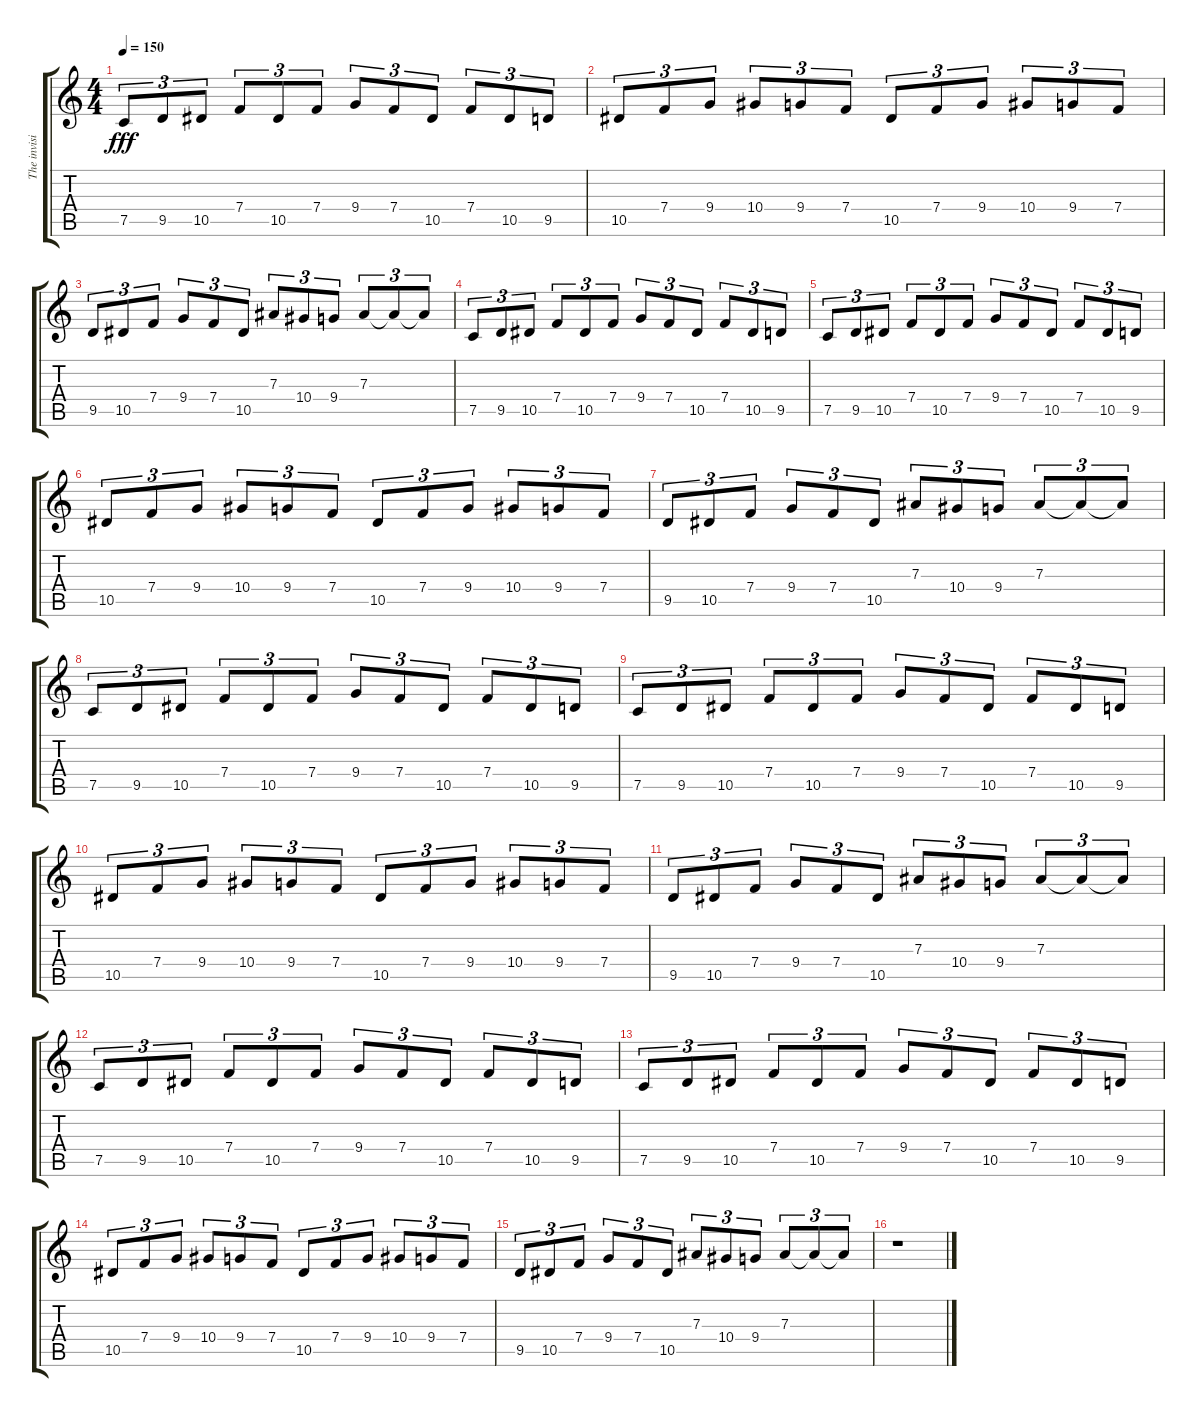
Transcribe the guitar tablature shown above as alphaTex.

\track ("The invisible third guitarist" "The invisi") {instrument distortionguitar}
\staff {score tabs}
\tuning (C4 G3 Eb3 Bb2 F2 C2) {hide}
\ts (4 4)
\tempo 150
\clef g2
\ks c
7.5.8{tu (3 2) dy fff} 9.5.8{tu (3 2)} 10.5.8{tu (3 2)} 7.4.8{tu (3 2)} 10.5.8{tu (3 2)} 7.4.8{tu (3 2)} 9.4.8{tu (3 2)} 7.4.8{tu (3 2)} 10.5.8{tu (3 2)} 7.4.8{tu (3 2)} 10.5.8{tu (3 2)} 9.5.8{tu (3 2)} |
10.5.8{tu (3 2)} 7.4.8{tu (3 2)} 9.4.8{tu (3 2)} 10.4.8{tu (3 2)} 9.4.8{tu (3 2)} 7.4.8{tu (3 2)} 10.5.8{tu (3 2)} 7.4.8{tu (3 2)} 9.4.8{tu (3 2)} 10.4.8{tu (3 2)} 9.4.8{tu (3 2)} 7.4.8{tu (3 2)} |
9.5.8{tu (3 2)} 10.5.8{tu (3 2)} 7.4.8{tu (3 2)} 9.4.8{tu (3 2)} 7.4.8{tu (3 2)} 10.5.8{tu (3 2)} 7.3.8{tu (3 2)} 10.4.8{tu (3 2)} 9.4.8{tu (3 2)} 7.3.8{tu (3 2)} 7.3{t}.8{tu (3 2)} 7.3{t}.8{tu (3 2)} |
7.5.8{tu (3 2)} 9.5.8{tu (3 2)} 10.5.8{tu (3 2)} 7.4.8{tu (3 2)} 10.5.8{tu (3 2)} 7.4.8{tu (3 2)} 9.4.8{tu (3 2)} 7.4.8{tu (3 2)} 10.5.8{tu (3 2)} 7.4.8{tu (3 2)} 10.5.8{tu (3 2)} 9.5.8{tu (3 2)} |
7.5.8{tu (3 2)} 9.5.8{tu (3 2)} 10.5.8{tu (3 2)} 7.4.8{tu (3 2)} 10.5.8{tu (3 2)} 7.4.8{tu (3 2)} 9.4.8{tu (3 2)} 7.4.8{tu (3 2)} 10.5.8{tu (3 2)} 7.4.8{tu (3 2)} 10.5.8{tu (3 2)} 9.5.8{tu (3 2)} |
10.5.8{tu (3 2)} 7.4.8{tu (3 2)} 9.4.8{tu (3 2)} 10.4.8{tu (3 2)} 9.4.8{tu (3 2)} 7.4.8{tu (3 2)} 10.5.8{tu (3 2)} 7.4.8{tu (3 2)} 9.4.8{tu (3 2)} 10.4.8{tu (3 2)} 9.4.8{tu (3 2)} 7.4.8{tu (3 2)} |
9.5.8{tu (3 2)} 10.5.8{tu (3 2)} 7.4.8{tu (3 2)} 9.4.8{tu (3 2)} 7.4.8{tu (3 2)} 10.5.8{tu (3 2)} 7.3.8{tu (3 2)} 10.4.8{tu (3 2)} 9.4.8{tu (3 2)} 7.3.8{tu (3 2)} 7.3{t}.8{tu (3 2)} 7.3{t}.8{tu (3 2)} |
7.5.8{tu (3 2)} 9.5.8{tu (3 2)} 10.5.8{tu (3 2)} 7.4.8{tu (3 2)} 10.5.8{tu (3 2)} 7.4.8{tu (3 2)} 9.4.8{tu (3 2)} 7.4.8{tu (3 2)} 10.5.8{tu (3 2)} 7.4.8{tu (3 2)} 10.5.8{tu (3 2)} 9.5.8{tu (3 2)} |
7.5.8{tu (3 2)} 9.5.8{tu (3 2)} 10.5.8{tu (3 2)} 7.4.8{tu (3 2)} 10.5.8{tu (3 2)} 7.4.8{tu (3 2)} 9.4.8{tu (3 2)} 7.4.8{tu (3 2)} 10.5.8{tu (3 2)} 7.4.8{tu (3 2)} 10.5.8{tu (3 2)} 9.5.8{tu (3 2)} |
10.5.8{tu (3 2)} 7.4.8{tu (3 2)} 9.4.8{tu (3 2)} 10.4.8{tu (3 2)} 9.4.8{tu (3 2)} 7.4.8{tu (3 2)} 10.5.8{tu (3 2)} 7.4.8{tu (3 2)} 9.4.8{tu (3 2)} 10.4.8{tu (3 2)} 9.4.8{tu (3 2)} 7.4.8{tu (3 2)} |
9.5.8{tu (3 2)} 10.5.8{tu (3 2)} 7.4.8{tu (3 2)} 9.4.8{tu (3 2)} 7.4.8{tu (3 2)} 10.5.8{tu (3 2)} 7.3.8{tu (3 2)} 10.4.8{tu (3 2)} 9.4.8{tu (3 2)} 7.3.8{tu (3 2)} 7.3{t}.8{tu (3 2)} 7.3{t}.8{tu (3 2)} |
7.5.8{tu (3 2)} 9.5.8{tu (3 2)} 10.5.8{tu (3 2)} 7.4.8{tu (3 2)} 10.5.8{tu (3 2)} 7.4.8{tu (3 2)} 9.4.8{tu (3 2)} 7.4.8{tu (3 2)} 10.5.8{tu (3 2)} 7.4.8{tu (3 2)} 10.5.8{tu (3 2)} 9.5.8{tu (3 2)} |
7.5.8{tu (3 2)} 9.5.8{tu (3 2)} 10.5.8{tu (3 2)} 7.4.8{tu (3 2)} 10.5.8{tu (3 2)} 7.4.8{tu (3 2)} 9.4.8{tu (3 2)} 7.4.8{tu (3 2)} 10.5.8{tu (3 2)} 7.4.8{tu (3 2)} 10.5.8{tu (3 2)} 9.5.8{tu (3 2)} |
10.5.8{tu (3 2)} 7.4.8{tu (3 2)} 9.4.8{tu (3 2)} 10.4.8{tu (3 2)} 9.4.8{tu (3 2)} 7.4.8{tu (3 2)} 10.5.8{tu (3 2)} 7.4.8{tu (3 2)} 9.4.8{tu (3 2)} 10.4.8{tu (3 2)} 9.4.8{tu (3 2)} 7.4.8{tu (3 2)} |
9.5.8{tu (3 2)} 10.5.8{tu (3 2)} 7.4.8{tu (3 2)} 9.4.8{tu (3 2)} 7.4.8{tu (3 2)} 10.5.8{tu (3 2)} 7.3.8{tu (3 2)} 10.4.8{tu (3 2)} 9.4.8{tu (3 2)} 7.3.8{tu (3 2)} 7.3{t}.8{tu (3 2)} 7.3{t}.8{tu (3 2)} |
r.1
